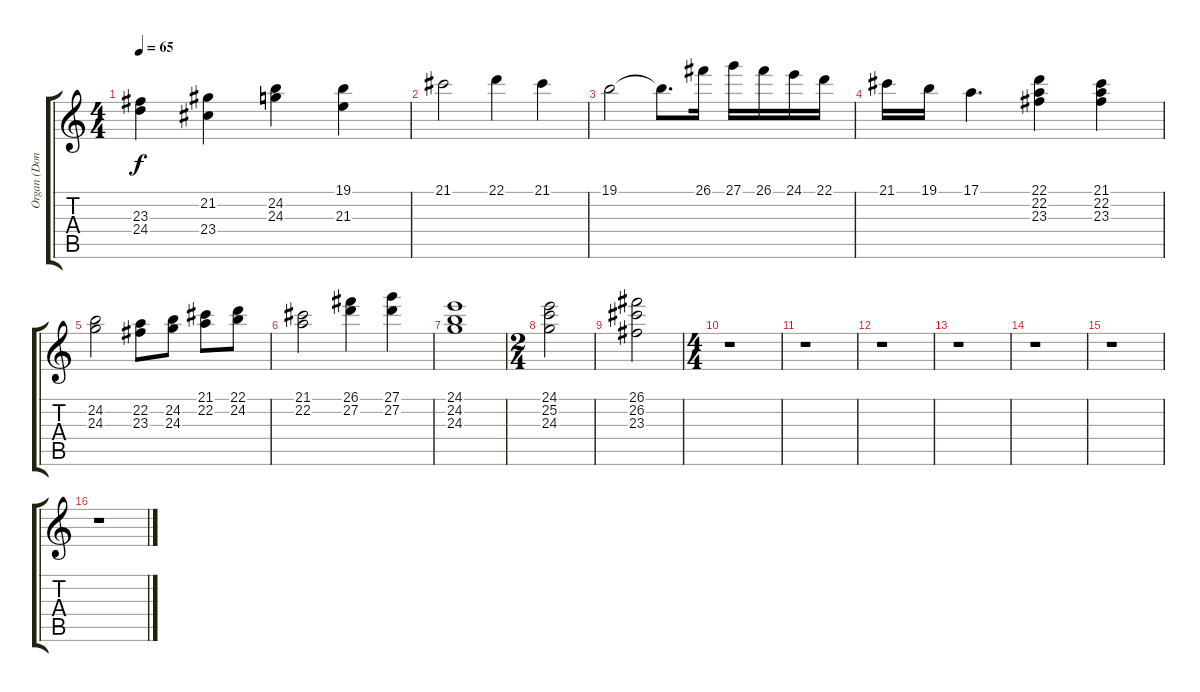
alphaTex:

\track ("Organ (Don Airey)" "Organ (Don") {instrument rockorgan}
\staff {score tabs}
\tuning (E4 B3 G3 D3 A2 E2) {hide}
\ts (4 4)
\tempo 65
\clef g2
\ks c
(23.3 24.4).4{dy f} (21.2 23.4).4 (24.2 24.3).4 (19.1 21.3).4 |
21.1.2 22.1.4 21.1.4 |
19.1.2 19.1{t}.8{d} 26.1.16 27.1.16 26.1.16 24.1.16 22.1.16 |
21.1.16 19.1.16 17.1.4{d} (22.1 22.2 23.3).4 (21.1 22.2 23.3).4 |
(24.2 24.3).2 (22.2 23.3).8 (24.2 24.3).8 (21.1 22.2).8 (22.1 24.2).8 |
(21.1 22.2).2 (26.1 27.2).4 (27.1 27.2).4 |
(24.1 24.2 24.3).1 |
\ts (2 4)
(24.1 25.2 24.3).2 |
(26.1 26.2 23.3).2 |
\ts (4 4)
r.1 |
r.1 |
r.1 |
r.1 |
r.1 |
r.1 |
r.1
